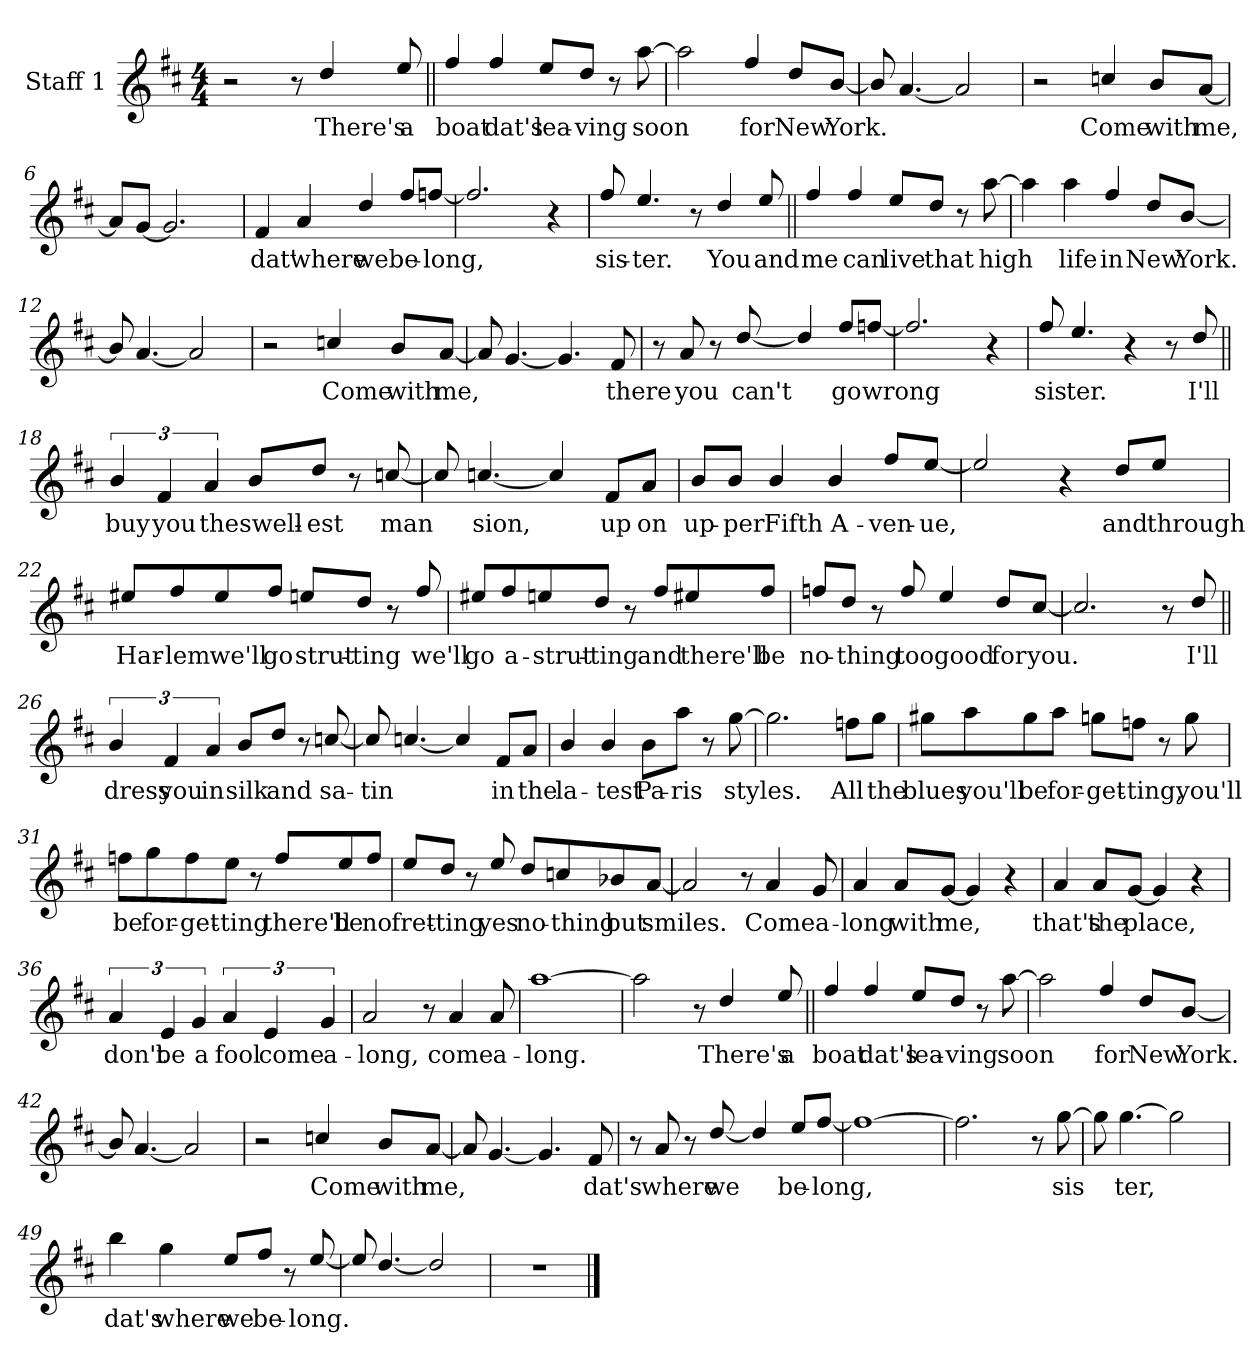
**kern	**text
*part1	*part1
*staff1	*staff1
*I"Staff 1	*
*clefG2	*
*ITrd5c9	*
*k[b-]	*
*F:	*
*M4/4	*
*MM150	*
=1	=1
2r	.
8r	.
4f/	There's
8g/	a
=2||	=2||
4a/	boat
4a/	dat's
8g/L	lea-
8f/J	ving
8r	.
[8cc\	soon
=3	=3
2cc\]	.
4a/	for
8f/L	New
[8d/J	York.
=4	=4
8d/]	.
[4.c/	.
2c/]	.
!!LO:LB:g=z
=5	=5
2r	.
4e-X/	Come
8d/L	with
[8c/J	me,
=6	=6
8c/L]	.
[8B-/J	.
2.B-/]	.
=7	=7
4A/	dat'
4c/	where
4f/	we
8a/L	be-
[8a-X/J	long,
=8	=8
2.a-/]	.
4r	.
=9	=9
8a/	sis-
4.g/	ter.
8r	.
4f/	You
8g/	and
!!LO:LB:g=z
=10||	=10||
4a/	me
4a/	can
8g/L	live
8f/J	that
8r	.
[8cc\	high
=11	=11
4cc\]	.
4cc\	life
4a/	in
8f/L	New
[8d/J	York.
=12	=12
8d/]	.
[4.c/	.
2c/]	.
=13	=13
2r	.
4e-X/	Come
8d/L	with
[8c/J	me,
!!LO:LB:g=z
=14	=14
8c/]	.
[4.B-/	.
4.B-/]	.
8A/	there
=15	=15
8r	.
8c/	you
8r	.
[8f/	can't
4f/]	.
8a/L	go
[8a-X/J	wrong
=16	=16
2.a-/]	.
4r	.
=17	=17
8a/	sis
4.g/	ter.
4r	.
8r	.
8f/	I'll
!!LO:LB:g=z
=18||	=18||
6d/	buy
6A/	you
6c/	-the
8d/L	swell-
8f/J	est
8r	.
[8e-X/	man
=19	=19
8e-/]	.
[4.e-/	sion,
4e-/]	.
8A/L	up
8c/J	on
=20	=20
8d/L	up-
8d/J	per
4d/	Fifth
4d/	A-
8a/L	ven-
[8g/J	ue,
=21	=21
2g/]	.
4r	.
8f/L	and
8g/J	through
!!LO:LB:g=z
=22	=22
8g#X/L	Har-
8a/	lem
8g#/	we'll
8a/J	go
8gn/L	strut-
8f/J	ting
8r	.
8a/	we'll
=23	=23
8g#X/L	go
8a/	a-
8gn/	strut-
8f/J	ting
8r	.
8a/L	and
8g#X/	there'll
8a/J	be
!!LO:LB:g=z
=24	=24
8a-X/L	no-
8f/J	thing
8r	.
8a-/	too
4g/	good
8f/L	for
[8e/J	you.
=25	=25
2.e/]	.
8r	.
8f/	I'll
!!LO:LB:g=z
=26||	=26||
6d/	dress
6A/	you
6c/	in
8d/L	silk
8f/J	and
8r	.
[8e-X/	sa-
=27	=27
8e-/]	tin
[4.e-/	.
4e-/]	.
8A/L	in
8c/J	the
=28	=28
4d/	la-
4d/	test
8d\L	Pa-
8cc\J	ris
8r	.
[8b-\	styles.
=29	=29
2.b-\]	.
8a-X\L	All
8b-\J	the
!!LO:PB:g=z
=30	=30
8bn\L	blues
8cc\	you'll
8b\	be
8cc\J	for-
8b-X\L	get-
8a-X\J	ting,
8r	.
8b-\	you'll
=31	=31
8a-X\L	be
8b-\	for-
8a-\	get-
8g\J	ting
8r	.
8a-/L	there'll
8g/	be
8a-/J	no
!!LO:LB:g=z
=32	=32
8g/L	fret-
8f/J	ting
8r	.
8g/	yes
8f/L	no-
8e-X/	thing
8d-X/	but
[8c/J	smiles.
=33	=33
2c/]	.
8r	.
4c/	Come
8B-/	a-
=34	=34
4c/	long
8c/L	with
[8B-/J	me,
4B-/]	.
4r	.
=35	=35
4c/	that's
8c/L	the
[8B-/J	place,
4B-/]	.
4r	.
!!LO:LB:g=z
=36	=36
6c/	don't
6G/	be
6B-/	a
6c/	fool
6G/	come
6B-/	a-
=37	=37
2c/	long,
8r	.
4c/	come
8c/	a-
=38	=38
[1cc	long.
=39	=39
2cc\]	.
8r	.
4f/	There's
8g/	a
=40||	=40||
4a/	boat
4a/	dat's
8g/L	lea-
8f/J	ving
8r	.
[8cc\	soon
!!LO:LB:g=z
=41	=41
2cc\]	.
4a/	for
8f/L	New
[8d/J	York.
=42	=42
8d/]	.
[4.c/	.
2c/]	.
=43	=43
2r	.
4e-X/	Come
8d/L	with
[8c/J	me,
!!LO:LB:g=z
=44	=44
8c/]	.
[4.B-/	.
4.B-/]	.
8A/	dat's
=45	=45
8r	.
8c/	where
8r	.
[8f/	we
4f/]	.
8g/L	be-
[8a/J	long,
=46	=46
1a_	.
=47	=47
2.a\]	.
8r	.
[8b-\	-sis
!!LO:LB:g=z
=48	=48
8b-\]	.
[4.b-\	ter,
2b-\]	.
=49	=49
4dd\	dat's
4b-\	where
8g/L	we
8a/J	be-
8r	.
[8g/	long.
=50	=50
8g/]	.
[4.f/	.
2f/]	.
=51	=51
1r	.
==	==
*-	*-
